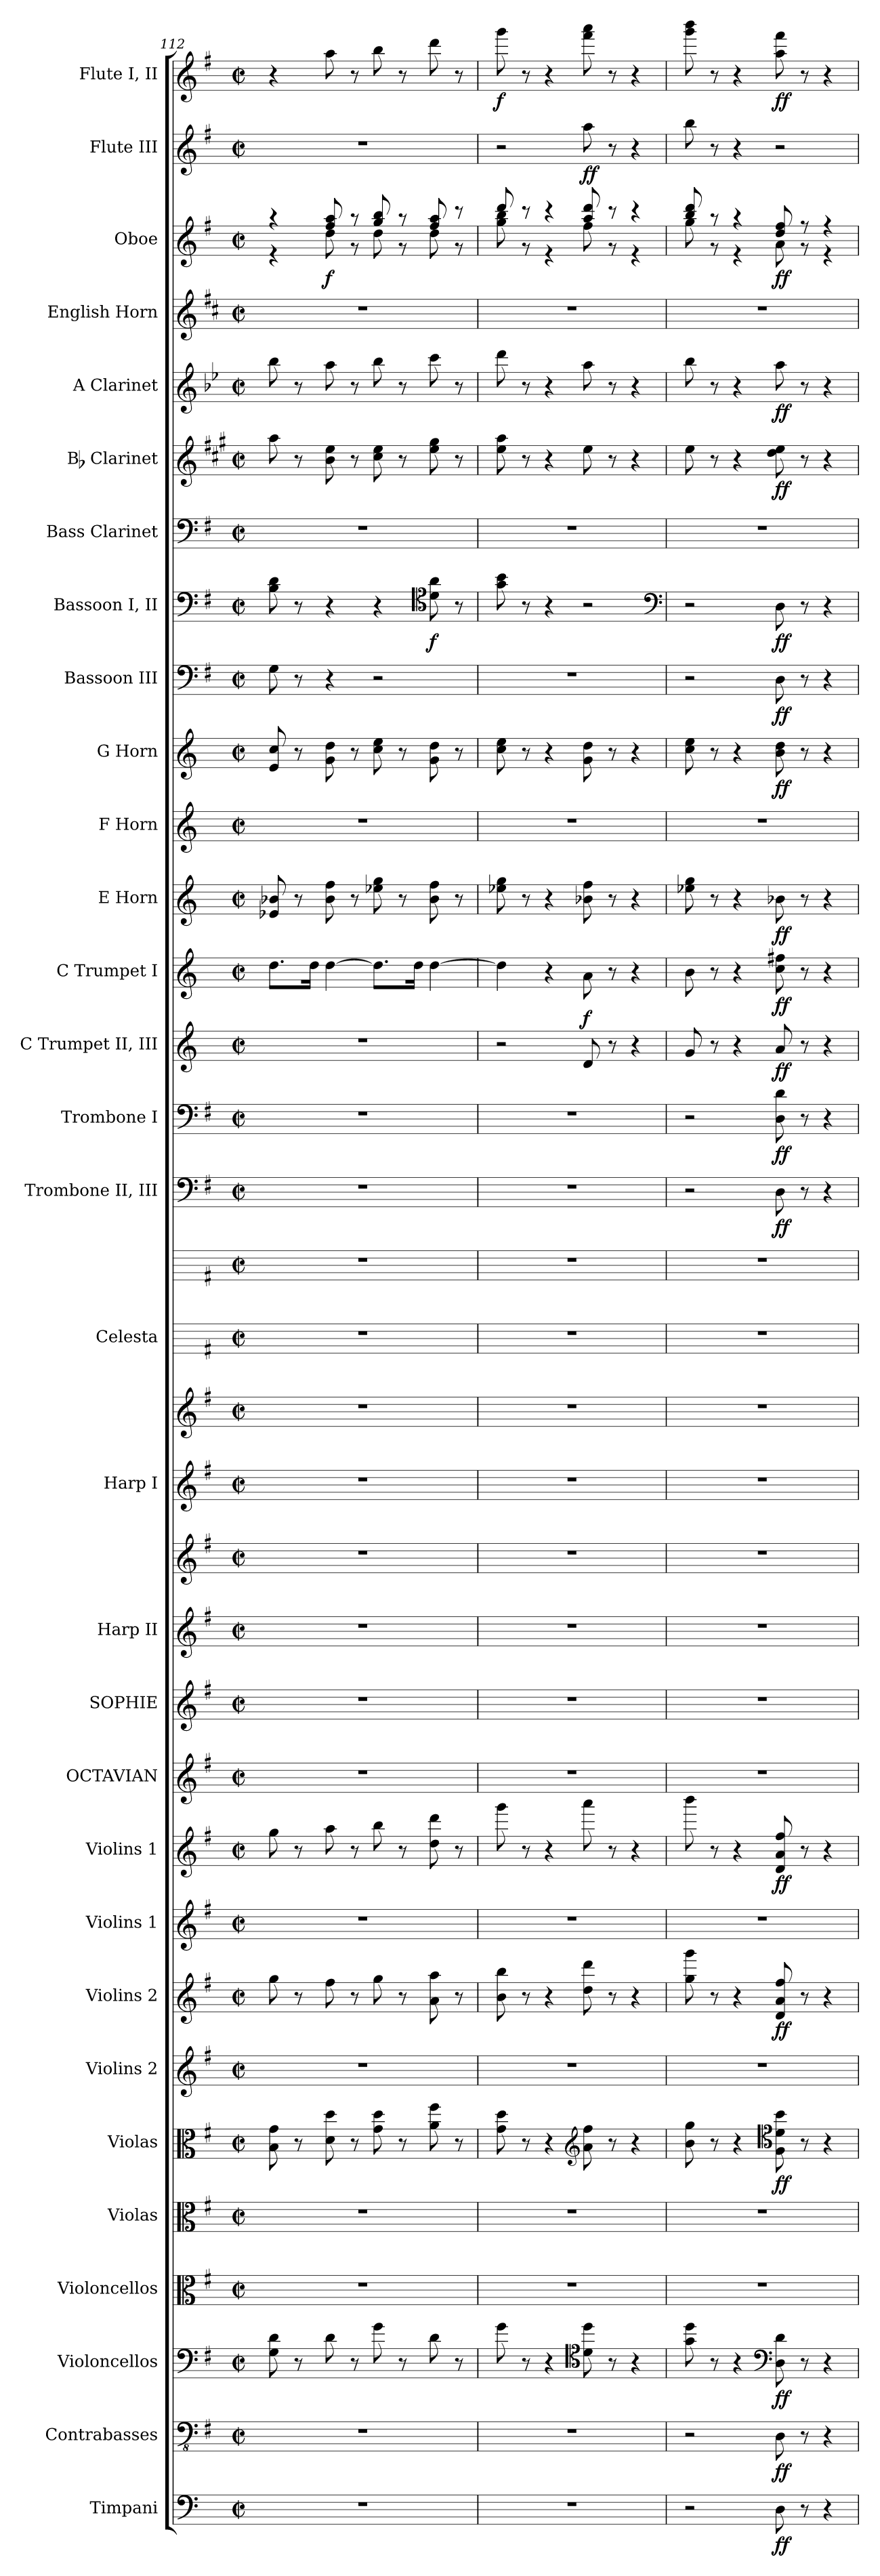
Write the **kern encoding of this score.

**kern	**dynam	**kern	**dynam	**kern	**dynam	**kern	**kern	**kern	**dynam	**kern	**kern	**dynam	**kern	**kern	**dynam	**kern	**kern	**kern	**kern	**kern	**kern	**kern	**kern	**kern	**dynam	**kern	**dynam	**kern	**dynam	**kern	**dynam	**kern	**dynam	**kern	**kern	**dynam	**kern	**dynam	**kern	**dynam	**kern	**kern	**dynam	**kern	**dynam	**kern	**kern	**dynam	**kern	**dynam	**kern	**dynam
*part31	*part31	*part30	*part30	*part29	*part29	*part28	*part27	*part26	*part26	*part25	*part24	*part24	*part23	*part22	*part22	*part21	*part20	*part19	*part19	*part18	*part18	*part17	*part17	*part16	*part16	*part15	*part15	*part14	*part14	*part13	*part13	*part12	*part12	*part11	*part10	*part10	*part9	*part9	*part8	*part8	*part7	*part6	*part6	*part5	*part5	*part4	*part3	*part3	*part2	*part2	*part1	*part1
*staff34	*staff34	*staff33	*staff33	*staff32	*staff32	*staff31	*staff30	*staff29	*staff29	*staff28	*staff27	*staff27	*staff26	*staff25	*staff25	*staff24	*staff23	*staff22	*staff21	*staff20	*staff19	*staff18	*staff17	*staff16	*staff16	*staff15	*staff15	*staff14	*staff14	*staff13	*staff13	*staff12	*staff12	*staff11	*staff10	*staff10	*staff9	*staff9	*staff8	*staff8	*staff7	*staff6	*staff6	*staff5	*staff5	*staff4	*staff3	*staff3	*staff2	*staff2	*staff1	*staff1
*I"Timpani	*	*I"Contrabasses	*	*I"Violoncellos	*	*I"Violoncellos	*I"Violas	*I"Violas	*	*I"Violins 2	*I"Violins 2	*	*I"Violins 1	*I"Violins 1	*	*I"OCTAVIAN	*I"SOPHIE	*I"Harp II	*	*I"Harp I	*	*I"Celesta	*	*I"Trombone II, III	*	*I"Trombone I	*	*I"C Trumpet II, III	*	*I"C Trumpet I	*	*I"E Horn	*	*I"F Horn	*I"G Horn	*	*I"Bassoon III	*	*I"Bassoon I, II	*	*I"Bass Clarinet	*I"Bb Clarinet	*	*I"A Clarinet	*	*I"English Horn	*I"Oboe	*	*I"Flute III	*	*I"Flute I, II	*
*I'Timp.	*	*I'Cbs.	*	*I'Vlcs.	*	*I'Vlcs.	*I'Vlas.	*I'Vlas.	*	*I'Vlns. 2	*I'Vlns. 2	*	*I'Vlns. 1	*I'Vlns. 1	*	*I'OCTAVIAN	*I'SOPHIE	*I'Hrp. II	*	*I'Hrp. I	*	*I'Cel.	*	*I'Trb. II, III	*	*I'Trb. I	*	*I'C Tpt. II, III	*	*I'C Tpt. I	*	*I'E Hn.	*	*I'F Hn.	*I'G Hn.	*	*I'Bsn. III	*	*I'Bsn. I, II	*	*I'Bass Cl.	*I'Bb Cl.	*	*I'A Cl.	*	*I'Eng. Hn.	*I'Ob.	*	*I'Fl. III	*	*I'Fl. I, II	*
*clefF4	*	*clefFv4	*	*clefF4	*	*clefC3	*clefC3	*clefC3	*	*clefG2	*clefG2	*	*clefG2	*clefG2	*	*clefG2	*clefG2	*clefG2	*clefG2	*clefG2	*clefG2	*	*	*clefF4	*	*clefF4	*	*	*	*	*	*clefG2	*	*clefG2	*clefG2	*	*clefF4	*	*clefF4	*	*clefF4	*clefG2	*	*clefG2	*	*clefG2	*clefG2	*	*clefG2	*	*clefG2	*
*	*	*	*	*	*	*	*	*	*	*	*	*	*	*	*	*	*	*	*	*	*	*	*	*	*	*	*	*	*	*	*	*ITrd5c8	*	*ITrd-3c-5	*ITrd3c5	*	*	*	*	*	*ITrd8c14	*ITrd1c2	*	*ITrd2c3	*	*ITrd4c7	*	*	*	*	*	*
*k[]	*	*k[f#]	*	*k[f#]	*	*k[f#]	*k[f#]	*k[f#]	*	*k[f#]	*k[f#]	*	*k[f#]	*k[f#]	*	*k[f#]	*k[f#]	*k[f#]	*k[f#]	*k[f#]	*k[f#]	*k[f#]	*k[f#]	*k[f#]	*	*k[f#]	*	*k[]	*	*k[]	*	*k[f#c#g#d#]	*	*k[b-]	*k[f#]	*	*k[f#]	*	*k[f#]	*	*k[f#]	*k[f#]	*	*k[f#]	*	*k[f#]	*k[f#]	*	*k[f#]	*	*k[f#]	*
*C:	*	*G:	*	*G:	*	*G:	*G:	*G:	*	*G:	*G:	*	*G:	*G:	*	*G:	*G:	*G:	*G:	*G:	*G:	*G:	*G:	*G:	*	*G:	*	*C:	*	*C:	*	*E:	*	*F:	*G:	*	*G:	*	*G:	*	*G:	*G:	*	*G:	*	*G:	*G:	*	*G:	*	*G:	*
*M2/2	*	*M2/2	*	*M2/2	*	*M2/2	*M2/2	*M2/2	*	*M2/2	*M2/2	*	*M2/2	*M2/2	*	*M2/2	*M2/2	*M2/2	*M2/2	*M2/2	*M2/2	*M2/2	*M2/2	*M2/2	*	*M2/2	*	*M2/2	*	*M2/2	*	*M2/2	*	*M2/2	*M2/2	*	*M2/2	*	*M2/2	*	*M2/2	*M2/2	*	*M2/2	*	*M2/2	*M2/2	*	*M2/2	*	*M2/2	*
*met(c|)	*	*met(c|)	*	*met(c|)	*	*met(c|)	*met(c|)	*met(c|)	*	*met(c|)	*met(c|)	*	*met(c|)	*met(c|)	*	*met(c|)	*met(c|)	*met(c|)	*met(c|)	*met(c|)	*met(c|)	*met(c|)	*met(c|)	*met(c|)	*	*met(c|)	*	*met(c|)	*	*met(c|)	*	*met(c|)	*	*met(c|)	*met(c|)	*	*met(c|)	*	*met(c|)	*	*met(c|)	*met(c|)	*	*met(c|)	*	*met(c|)	*met(c|)	*	*met(c|)	*	*met(c|)	*
=112	=112	=112	=112	=112	=112	=112	=112	=112	=112	=112	=112	=112	=112	=112	=112	=112	=112	=112	=112	=112	=112	=112	=112	=112	=112	=112	=112	=112	=112	=112	=112	=112	=112	=112	=112	=112	=112	=112	=112	=112	=112	=112	=112	=112	=112	=112	=112	=112	=112	=112	=112	=112
*	*	*	*	*	*	*	*	*	*	*	*	*	*	*	*	*	*	*	*	*	*	*	*	*	*	*	*	*	*	*	*	*	*	*	*	*	*	*	*	*	*	*	*	*	*	*	*^	*	*	*	*	*
1r	.	1r	.	8G\ 8d\	.	1r	1r	8B\ 8g\	.	1r	8gg\	.	1r	8gg\	.	1r	1r	1r	1r	1r	1r	1r	1r	1r	.	1r	.	1r	.	8.dd\L	.	8Gn/ 8dn/	.	1r	8B/ 8g/	.	8G\	.	8B\ 8d\	.	1r	8gg\	.	8gg\	.	1r	4r	4r	.	1r	.	4r	.
.	.	.	.	8r	.	.	.	8r	.	.	8r	.	.	8r	.	.	.	.	.	.	.	.	.	.	.	.	.	.	.	.	.	8r	.	.	8r	.	8r	.	8r	.	.	8r	.	8r	.	.	.	.	.	.	.	.	.
.	.	.	.	.	.	.	.	.	.	.	.	.	.	.	.	.	.	.	.	.	.	.	.	.	.	.	.	.	.	16dd\Jk	.	.	.	.	.	.	.	.	.	.	.	.	.	.	.	.	.	.	.	.	.	.	.
!	!	!	!	!	!	!	!	!	!	!	!	!	!	!	!	!	!	!	!	!	!	!	!	!	!	!	!	!	!	!	!	!	!	!	!	!	!	!	!	!	!	!	!	!	!	!	!	!	!LO:DY:b	!	!	!	!
.	.	.	.	8d\	.	.	.	8d\ 8dd\	.	.	8ff#\	.	.	8aa\	.	.	.	.	.	.	.	.	.	.	.	.	.	.	.	[4dd\	.	8d\ 8a\	.	.	8d\ 8a\	.	4r	.	4r	.	.	8a\ 8dd\	.	8ff#\	.	.	8ff#/ 8aa/	8dd\	f	.	.	8aa\	.
.	.	.	.	8r	.	.	.	8r	.	.	8r	.	.	8r	.	.	.	.	.	.	.	.	.	.	.	.	.	.	.	.	.	8r	.	.	8r	.	.	.	.	.	.	8r	.	8r	.	.	8r	8r	.	.	.	8r	.
.	.	.	.	8g\	.	.	.	8g\ 8dd\	.	.	8gg\	.	.	8bb\	.	.	.	.	.	.	.	.	.	.	.	.	.	.	.	8.dd\L]	.	8gn\ 8b\	.	.	8g\ 8b\	.	2r	.	4r	.	.	8b\ 8dd\	.	8gg\	.	.	8gg/ 8bb/	8dd\	.	.	.	8bb\	.
.	.	.	.	8r	.	.	.	8r	.	.	8r	.	.	8r	.	.	.	.	.	.	.	.	.	.	.	.	.	.	.	.	.	8r	.	.	8r	.	.	.	.	.	.	8r	.	8r	.	.	8r	8r	.	.	.	8r	.
.	.	.	.	.	.	.	.	.	.	.	.	.	.	.	.	.	.	.	.	.	.	.	.	.	.	.	.	.	.	16dd\Jk	.	.	.	.	.	.	.	.	.	.	.	.	.	.	.	.	.	.	.	.	.	.	.
*	*	*	*	*	*	*	*	*	*	*	*	*	*	*	*	*	*	*	*	*	*	*	*	*	*	*	*	*	*	*	*	*	*	*	*	*	*	*	*clefC4	*	*	*	*	*	*	*	*	*	*	*	*	*	*
!	!	!	!	!	!	!	!	!	!	!	!	!	!	!	!	!	!	!	!	!	!	!	!	!	!	!	!	!	!	!	!	!	!	!	!	!	!	!	!	!LO:DY:b	!	!	!	!	!	!	!	!	!	!	!	!	!
.	.	.	.	8d\	.	.	.	8a\ 8ff#\	.	.	8a\ 8aa\	.	.	8dd\ 8ddd\	.	.	.	.	.	.	.	.	.	.	.	.	.	.	.	[4dd\	.	8d\ 8a\	.	.	8d\ 8a\	.	.	.	8d\ 8a\	f	.	8dd\ 8ff#\	.	8aa\	.	.	8ff#/ 8aa/	8dd\	.	.	.	8ddd\	.
.	.	.	.	8r	.	.	.	8r	.	.	8r	.	.	8r	.	.	.	.	.	.	.	.	.	.	.	.	.	.	.	.	.	8r	.	.	8r	.	.	.	8r	.	.	8r	.	8r	.	.	8r	8r	.	.	.	8r	.
=113	=113	=113	=113	=113	=113	=113	=113	=113	=113	=113	=113	=113	=113	=113	=113	=113	=113	=113	=113	=113	=113	=113	=113	=113	=113	=113	=113	=113	=113	=113	=113	=113	=113	=113	=113	=113	=113	=113	=113	=113	=113	=113	=113	=113	=113	=113	=113	=113	=113	=113	=113	=113	=113
!	!	!	!	!	!	!	!	!	!	!	!	!	!	!	!	!	!	!	!	!	!	!	!	!	!	!	!	!	!	!	!	!	!	!	!	!	!	!	!	!	!	!	!	!	!	!	!	!	!	!	!	!	!LO:DY:b
1r	.	1r	.	8g\	.	1r	1r	8g\ 8dd\	.	1r	8b\ 8bb\	.	1r	8ggg\	.	1r	1r	1r	1r	1r	1r	1r	1r	1r	.	1r	.	2r	.	4dd\]	.	8gn\ 8b\	.	1r	8g\ 8b\	.	1r	.	8g\ 8b\	.	1r	8dd\ 8gg\	.	8bb\	.	1r	8ddd/	8gg\ 8bb\	.	2r	.	8ggg\	f
.	.	.	.	8r	.	.	.	8r	.	.	8r	.	.	8r	.	.	.	.	.	.	.	.	.	.	.	.	.	.	.	.	.	8r	.	.	8r	.	.	.	8r	.	.	8r	.	8r	.	.	8r	8r	.	.	.	8r	.
.	.	.	.	4r	.	.	.	4r	.	.	4r	.	.	4r	.	.	.	.	.	.	.	.	.	.	.	.	.	.	.	4r	.	4r	.	.	4r	.	.	.	4r	.	.	4r	.	4r	.	.	4r	4r	.	.	.	4r	.
*	*	*	*	*clefC4	*	*	*	*clefG2	*	*	*	*	*	*	*	*	*	*	*	*	*	*	*	*	*	*	*	*	*	*	*	*	*	*	*	*	*	*	*	*	*	*	*	*	*	*	*	*	*	*	*	*	*
!	!	!	!	!	!	!	!	!	!	!	!	!	!	!	!	!	!	!	!	!	!	!	!	!	!	!	!	!	!LO:DY:a	!	!	!	!	!	!	!	!	!	!	!	!	!	!	!	!	!	!	!	!	!	!LO:DY:b	!	!
.	.	.	.	8d\ 8dd\	.	.	.	8a\ 8ff#\	.	.	8dd\ 8ddd\	.	.	8aaa\	.	.	.	.	.	.	.	.	.	.	.	.	.	8d/	f	8a\	.	8dn\ 8a\	.	.	8d\ 8a\	.	.	.	2r	.	.	8dd\	.	8ff#\	.	.	8aa/ 8ddd/	8ff#\	.	8aa\	ff	8fff#\ 8aaa\	.
.	.	.	.	8r	.	.	.	8r	.	.	8r	.	.	8r	.	.	.	.	.	.	.	.	.	.	.	.	.	8r	.	8r	.	8r	.	.	8r	.	.	.	.	.	.	8r	.	8r	.	.	8r	8r	.	8r	.	8r	.
.	.	.	.	4r	.	.	.	4r	.	.	4r	.	.	4r	.	.	.	.	.	.	.	.	.	.	.	.	.	4r	.	4r	.	4r	.	.	4r	.	.	.	.	.	.	4r	.	4r	.	.	4r	4r	.	4r	.	4r	.
*	*	*	*	*	*	*	*	*	*	*	*	*	*	*	*	*	*	*	*	*	*	*	*	*	*	*	*	*	*	*	*	*	*	*	*	*	*	*	*clefF4	*	*	*	*	*	*	*	*	*	*	*	*	*	*
!!LO:PB:g=z
=114	=114	=114	=114	=114	=114	=114	=114	=114	=114	=114	=114	=114	=114	=114	=114	=114	=114	=114	=114	=114	=114	=114	=114	=114	=114	=114	=114	=114	=114	=114	=114	=114	=114	=114	=114	=114	=114	=114	=114	=114	=114	=114	=114	=114	=114	=114	=114	=114	=114	=114	=114	=114	=114
2r	.	2r	.	8g\ 8dd\	.	1r	1r	8b\ 8gg\	.	1r	8gg\ 8ggg\	.	1r	8bbb\	.	1r	1r	1r	1r	1r	1r	1r	1r	2r	.	2r	.	8g/	.	8b\	.	8gn\ 8b\	.	1r	8g\ 8b\	.	2r	.	2r	.	1r	8dd\	.	8gg\	.	1r	8bb/ 8ddd/	8gg\	.	8bb\	.	8ggg\ 8bbb\	.
.	.	.	.	8r	.	.	.	8r	.	.	8r	.	.	8r	.	.	.	.	.	.	.	.	.	.	.	.	.	8r	.	8r	.	8r	.	.	8r	.	.	.	.	.	.	8r	.	8r	.	.	8r	8r	.	8r	.	8r	.
.	.	.	.	4r	.	.	.	4r	.	.	4r	.	.	4r	.	.	.	.	.	.	.	.	.	.	.	.	.	4r	.	4r	.	4r	.	.	4r	.	.	.	.	.	.	4r	.	4r	.	.	4r	4r	.	4r	.	4r	.
*	*	*	*	*clefF4	*	*	*	*clefC4	*	*	*	*	*	*	*	*	*	*	*	*	*	*	*	*	*	*	*	*	*	*	*	*	*	*	*	*	*	*	*	*	*	*	*	*	*	*	*	*	*	*	*	*	*
!	!LO:DY:b	!	!LO:DY:b	!	!LO:DY:b	!	!	!	!LO:DY:b	!	!	!LO:DY:b	!	!	!LO:DY:b	!	!	!	!	!	!	!	!	!	!LO:DY:b	!	!LO:DY:b	!	!LO:DY:b	!	!LO:DY:b	!	!LO:DY:b	!	!	!LO:DY:b	!	!LO:DY:b	!	!LO:DY:b	!	!	!LO:DY:b	!	!LO:DY:b	!	!	!	!LO:DY:b	!	!	!	!LO:DY:b
8D\	ff	8DD\	ff	8D\ 8d\	ff	.	.	8F#\ 8d\ 8b\	ff	.	8d/ 8a/ 8ff#/	ff	.	8d/ 8a/ 8ff#/	ff	.	.	.	.	.	.	.	.	8D\	ff	8D\ 8d\	ff	8a/	ff	8cc\ 8ff#X\	ff	8dn\	ff	.	8f#\ 8a\	ff	8D\	ff	8D\	ff	.	8cc\ 8dd\	ff	8ff#\	ff	.	8dd/ 8ff#/	8a\	ff	2r	.	8aa\ 8fff#\	ff
8r	.	8r	.	8r	.	.	.	8r	.	.	8r	.	.	8r	.	.	.	.	.	.	.	.	.	8r	.	8r	.	8r	.	8r	.	8r	.	.	8r	.	8r	.	8r	.	.	8r	.	8r	.	.	8r	8r	.	.	.	8r	.
4r	.	4r	.	4r	.	.	.	4r	.	.	4r	.	.	4r	.	.	.	.	.	.	.	.	.	4r	.	4r	.	4r	.	4r	.	4r	.	.	4r	.	4r	.	4r	.	.	4r	.	4r	.	.	4r	4r	.	.	.	4r	.
*	*	*	*	*	*	*	*	*	*	*	*	*	*	*	*	*	*	*	*	*	*	*	*	*	*	*	*	*	*	*	*	*	*	*	*	*	*	*	*	*	*	*	*	*	*	*	*v	*v	*	*	*	*	*
=	=	=	=	=	=	=	=	=	=	=	=	=	=	=	=	=	=	=	=	=	=	=	=	=	=	=	=	=	=	=	=	=	=	=	=	=	=	=	=	=	=	=	=	=	=	=	=	=	=	=	=	=
*-	*-	*-	*-	*-	*-	*-	*-	*-	*-	*-	*-	*-	*-	*-	*-	*-	*-	*-	*-	*-	*-	*-	*-	*-	*-	*-	*-	*-	*-	*-	*-	*-	*-	*-	*-	*-	*-	*-	*-	*-	*-	*-	*-	*-	*-	*-	*-	*-	*-	*-	*-	*-
